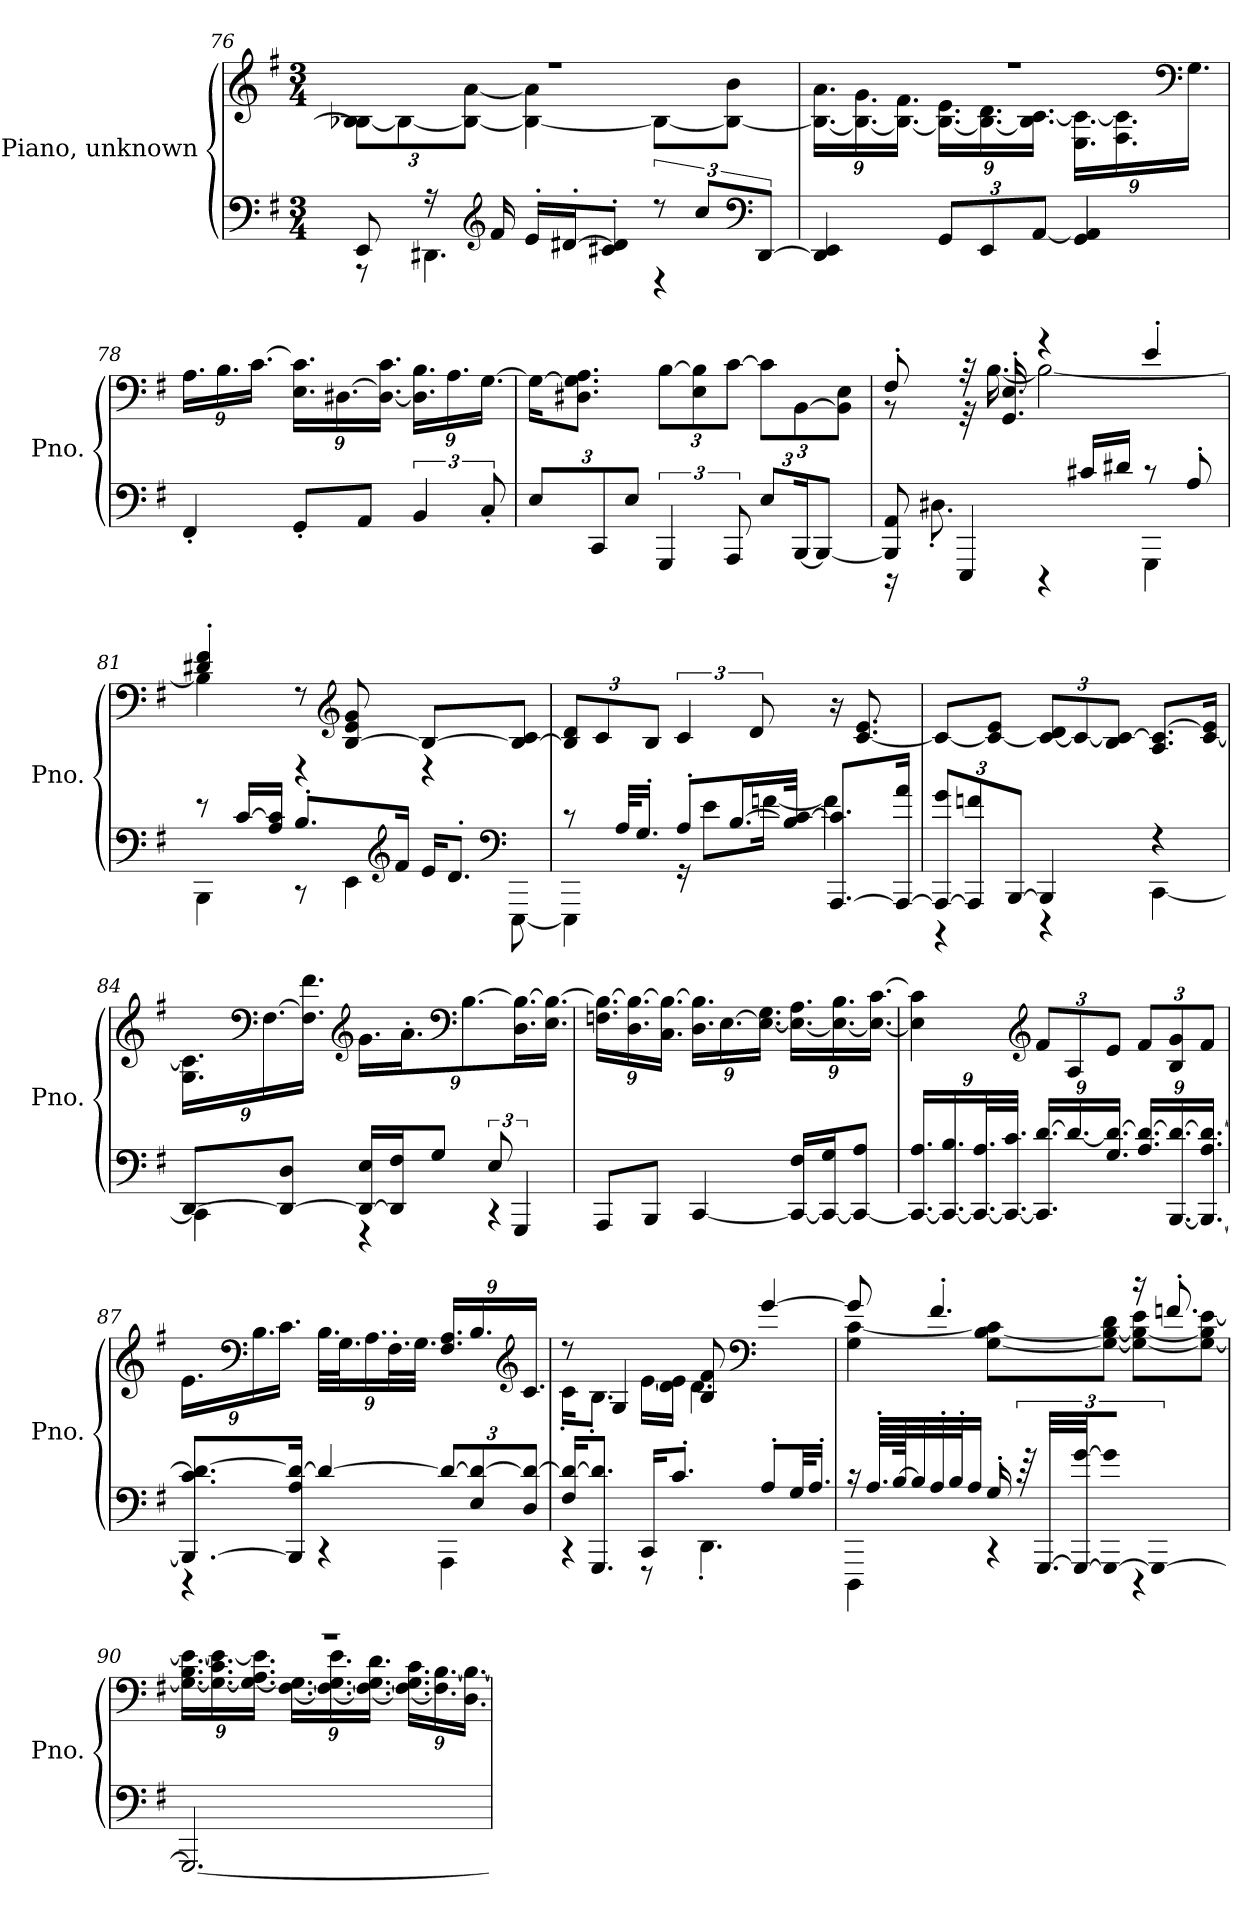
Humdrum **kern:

**kern	**kern
*part1	*part1
*staff2	*staff1
*I"Piano, unknown	*
*I'Pno.	*
*clefF4	*clefG2
*k[f#]	*k[f#]
*M3/4	*M3/4
=76	=76
*^	*^
*	*	*	*Xbrackettup
8EE/	8r	2.r	12B-X\ 12B\_L
.	.	.	12B\_
16r	4.DD#X\	.	.
.	.	.	12B\_ [12a\J
*clefG2	*	*	*
16f#/	.	.	.
16e'/LL	.	.	4B\_ 4a\]
[16d#X'/J	.	.	.
8c#X/' 8d#/]'J	.	.	.
12r	4r	.	8B\L_
12cc/L	.	.	.
.	.	.	8B\_ 8b\J
*clefF4	*	*	*
[12DD#/J	.	.	.
*v	*v	*	*
!!LO:LB:g=z	!!
=77	=77	=77
4DD#/] 4EE/	2.r	18.B\_ 18.a\LL
.	.	18.B\_ 18.g\
.	.	18.B\_ 18.f#\JJ
*Xbrackettup	*	*
12GG/L	.	18.B\_ 18.e\LL
12EE/	.	18.B\_ 18.d\
[12AA/J	.	18.B\] [18.c\JJ
4GG/ 4AA/]	.	18.E\ 18.c\_LL
.	.	18.F#\ 18.c\]
*	*clefF4	*
.	.	18.G\JJ
*	*v	*v
=78	=78
4FF#'/	18.A\LL
.	18.B\
.	[18.c\JJ
8GG'/L	18.E\ 18.c\]LL
.	[18.D#X\
8AA/J	.
.	18.D#\_ 18.c\JJ
*brackettup	*
6BB/	18.D#\] 18.B\LL
.	18.A\
12C'/	[18.G\JJ
!!LO:LB:g=z
=79	=79
*Xbrackettup	*
12E/L	16G\KL_
.	8.D#X\ 8.G\] 8.A\J
12CC/	.
12E/J	.
*brackettup	*
6GGG/	[12B\L
.	12E\ 12B\]
12AAA/	[12c\J
*Xbrackettup	*
12E/L	12c\L]
[24BBB/K	[12BB\
8BBB/J_	.
.	12BB\] 12E\J
=80	=80
*^	*^
8BBB/] 8AA/	16r	8F#'/	8r
.	8.D#X'\	.	.
4EEE/	.	32r	32r
.	.	16.GG/' 16.E/'	[16.B\
.	4r	4r	2B\_
16c#X/LL	.	.	.
16d#X/JJ	.	.	.
8r	4GGG\	4e'/	.
8A'/	.	.	.
=81	=81	=81	=81
8r	4BBB\	4d#X/' 4f#/'	4B\]
[16c/LL	.	.	.
16A/ 16c/]JJ	.	.	.
8.B'/L	8r	8r	4r
*	*	*clefG2	*
.	4EE\	[8B/ 8e/ 8g/	.
*clefG2	*	*	*
16f#/Jk	.	.	.
16e/KL	.	8B/L_	4r
8.d'/J	.	.	.
*clefF4	*	*	*
.	[8EEE\	8B/_ 8c/J	.
*	*	*v	*v
!!LO:PB:g=z
=82	=82	=82
8r	4EEE\]	12B/] 12d/L
.	.	12c/
32A/KLL	.	.
16.G'/JJ	.	.
.	.	12B/J
*	*	*brackettup
8A'/L	16r	6c/
.	8e\L	.
[16.B/L	.	.
.	.	12d/
.	[16fn\Jk	.
32B/] [32c/JJk	.	.
[8.AAA/ 8.c/]L	4f\]	16r
.	.	[8.c/ 8.e/
16AAA/_ 16a/Jk	.	.
=83	=83	=83
12AAA/_ 12g/L	4r	8c/L_
12AAA/] 12fn/	.	.
.	.	8c/_ 8e/J
[12BBB/J	.	.
*	*	*Xbrackettup
4BBB/]	4r	12c/_ 12d/L
.	.	12c/_
.	.	12B/ 12c/_J
4r	[4CC\	8.A/ 8.c/_L
.	.	16c/_ 16e/Jk
!!LO:LB:g=z
=84	=84	=84
[8DD/L	4CC\]	18.G\ 18.c\]LL
*	*	*clefF4
.	.	[18.F#\
8DD/_ 8D/J	.	.
.	.	18.F#\] 18.f#\JJ
*	*	*clefG2
16DD/_ 16E/LL	4r	18.g\LL
16DD/] 16F#/J	.	.
.	.	18.a'\J
8G/J	.	.
*	*	*clefF4
.	.	[9.B\
*brackettup	*	*
12E/	4r	.
6GGG/	.	18.D\ 18.B\_L
.	.	18.E\ 18.B\_JJ
*v	*v	*
=85	=85
8AAA/L	18.Fn\ 18.B\_LL
.	18.D\ 18.B\_
8BBB/J	.
.	18.C\ 18.B\_JJ
[4CC/	18.D\ 18.B\]LL
.	[18.E\
.	18.E\_ 18.G\JJ
16CC/_ 16F#/LL	18.E\_ 18.A\LL
16CC/_ 16G/J	.
.	18.E\_ 18.B\
8CC/_ 8A/J	.
.	18.E\_ [18.c\JJ
!!LO:LB:g=z
=86	=86
*Xbrackettup	*
18.CC/_ 18.A/LL	4E\] 4c\]
18.CC/_ 18.B/	.
36.CC/_ 36.A/L	.
36.CC/_ 36.c/JJJ	.
*	*clefG2
18.CC/] [18.d/LL	12f#/L
18.d/_	12A/
18.G/ 18.d/_JJ	12e/J
18.A/ 18.d/_LL	12f#/L
[18.BBB/ 18.d/_	12B/ 12g/
18.BBB/_ 18.A/ 18.d/_JJ	12f#/J
=87	=87
*^	*
8.BBB/_ 8.c/ 8.d/_L	4r	18.e\LL
*	*	*clefF4
.	.	18.B\
.	.	18.c\JJ
16BBB/] 16A/ 16d/_Jk	.	.
4d/_	4r	36.B\LLL
.	.	36.G\J
.	.	18.A\
.	.	36.F#'\L
.	.	36.G\JJJ
12d/L_	4AAA\	18.F#/ 18.A/LL
12E/ 12d/_	.	18.B/
*	*	*clefG2
12D/ 12d/_J	.	18.c/JJ
!!LO:LB:g=z
=88	=88	=88
*	*	*^
16F#/ 16d/_KL	4r	8r	16c'\KL
8.GGG/ 8.d/]J	.	.	8.B'\J
.	.	4G/	.
16CC/KL	8r	.	[16e\LL
8.c'/J	.	.	16d\ 16e\]JJ
.	4.DD'\	8B/ 8f#/	4.d\
*	*	*clefF4	*
8A'/L	.	[4g/	.
32G/KL	.	.	.
16.A'/JJ	.	.	.
=89	=89	=89	=89
16r	4DDD\	8g/]	4G\ [4c\
64.A'/LLLL	.	.	.
[128B/JK	.	.	.
32B/]	.	.	.
32A'/	.	4.f#'/	.
32B'/J	.	.	.
16A/JJ	.	.	.
16G'/	4r	.	[8G\ [8B\ 8c\]L
*brackettup	*	*	*
96r	.	.	.
[48.GGG/LLL	.	.	.
48GGG/_ [48g/JJ	.	.	.
8GGG/_ 8g/]J	.	.	8G\_ 8B\_ 8d\J
4GGG/_	4r	16r	8G\_ 8B\_ 8e\L
.	.	8.fn'/	.
.	.	.	8G\_ 8B\] [8e\J
*v	*v	*	*
!!LO:LB:g=z	!!
=90	=90	=90
2.GGG/_	2.r	18.G\_ 18.B\ 18.e\_LL
.	.	18.G\_ 18.c\ 18.e\_
.	.	18.G\_ 18.A\ 18.e\]JJ
.	.	[18.F#\ 18.G\_LL
.	.	18.F#\_ 18.G\_ 18.e\
.	.	18.F#\_ 18.G\_ 18.d\JJ
.	.	18.F#\_ 18.G\] 18.c\LL
.	.	18.F#\] [18.B\
.	.	18.D\ 18.B\_JJ
*	*v	*v
=	=
*-	*-
